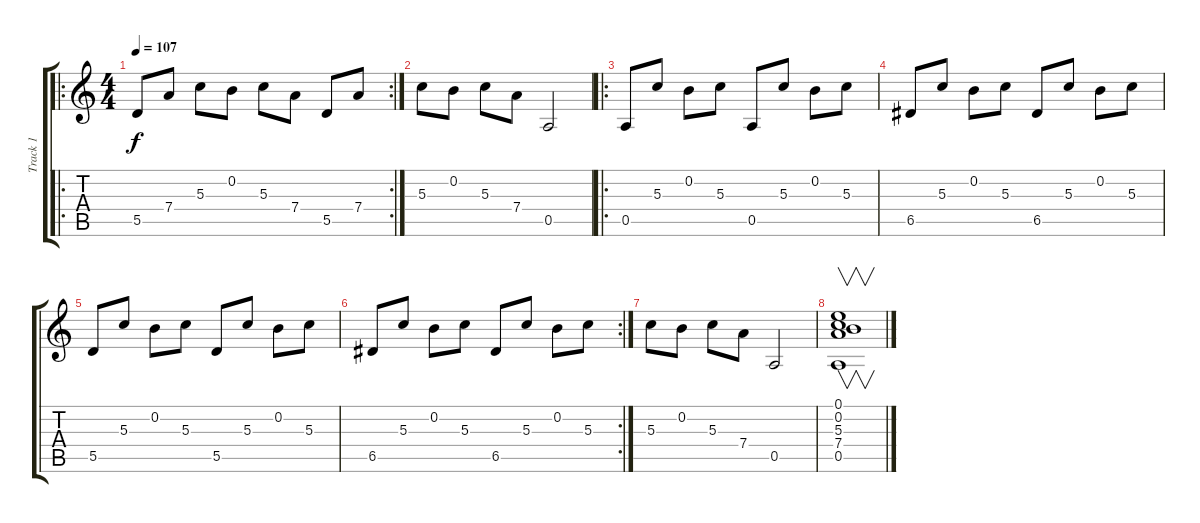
\track ("Track 1" "Track 1") {instrument acousticguitarnylon}
\staff {score tabs}
\tuning (E4 B3 G3 D3 A2 E2) {hide}
\ro
\rc 2
\ts (4 4)
\tempo 107
\clef g2
\ks c
5.5.8{dy f} 7.4.8 5.3.8 0.2.8 5.3.8 7.4.8 5.5.8 7.4.8 |
5.3.8 0.2.8 5.3.8 7.4.8 0.5.2 |
\ro
0.5.8 5.3.8 0.2.8 5.3.8 0.5.8 5.3.8 0.2.8 5.3.8 |
6.5.8 5.3.8 0.2.8 5.3.8 6.5.8 5.3.8 0.2.8 5.3.8 |
5.5.8 5.3.8 0.2.8 5.3.8 5.5.8 5.3.8 0.2.8 5.3.8 |
\rc 2
6.5.8 5.3.8 0.2.8 5.3.8 6.5.8 5.3.8 0.2.8 5.3.8 |
5.3.8 0.2.8 5.3.8 7.4.8 0.5.2 |
(0.1 0.2 5.3 7.4 0.5).1{v}
